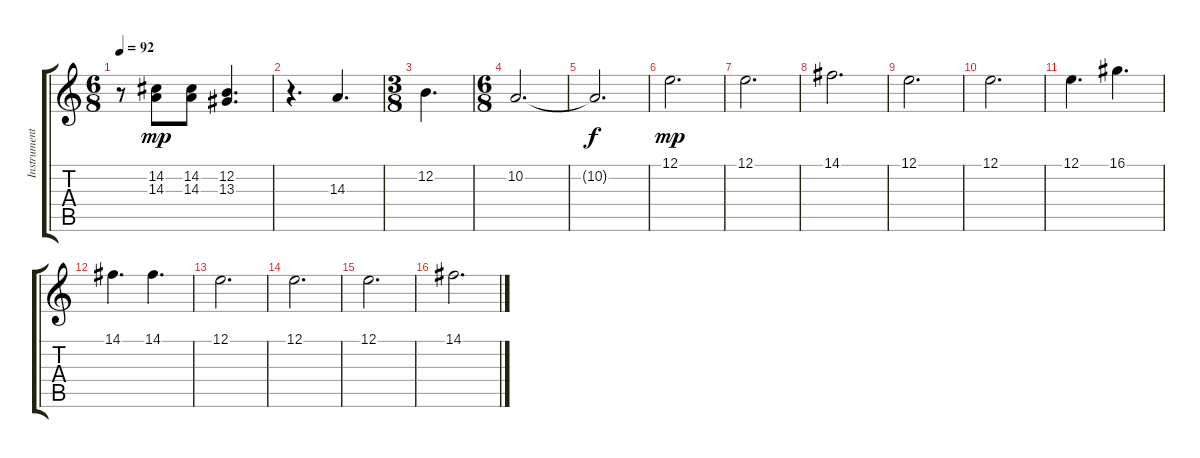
\track ("Instrument 1" "Instrument") {instrument stringensemble2}
\staff {score tabs}
\tuning (E4 B3 G3 D3 A2 E2) {hide}
\ts (6 8)
\tempo 92
\clef g2
\ks c
r.8{dy mp} (14.2 14.3).8 (14.2 14.3).8 (12.2 13.3).4{d} |
r.4{d} 14.3.4{d} |
\ts (3 8)
12.2.4{d} |
\ts (6 8)
10.2.2{d} |
10.2{t}.2{d dy f} |
12.1.2{d dy mp} |
12.1.2{d} |
14.1.2{d} |
12.1.2{d} |
12.1.2{d} |
12.1.4{d} 16.1.4{d} |
14.1.4{d} 14.1.4{d} |
12.1.2{d} |
12.1.2{d} |
12.1.2{d} |
14.1.2{d}
